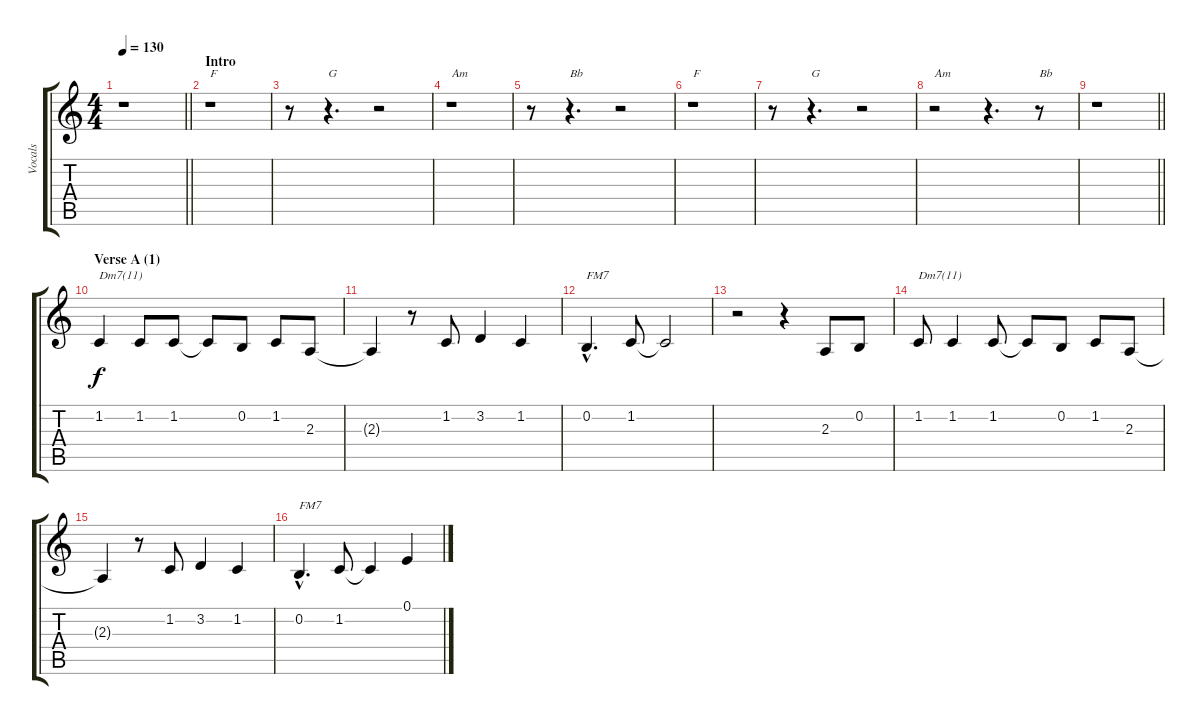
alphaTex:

\track ("Vocals" "Vocals") {instrument sopranosax}
\staff {score tabs}
\tuning (E4 B3 G3 D3 A2 E2) {hide}
\ts (4 4)
\tempo 130
\clef g2
\barLineRight lightlight
\ks c
r.1{dy f instrument sopranosax} |
\section ("" "Intro")
r.1{txt "F"} |
r.8 r.4{d txt "G"} r.2 |
r.1{txt "Am"} |
r.8 r.4{d txt "Bb"} r.2 |
r.1{txt "F"} |
r.8 r.4{d txt "G"} r.2 |
r.2{txt "Am"} r.4{d} r.8{txt "Bb"} |
\barLineRight lightlight
r.1 |
\section ("" "Verse A (1)")
1.2.4{txt "Dm7(11)"} 1.2.8 1.2.8 1.2{t}.8 0.2.8 1.2.8 2.3.8 |
2.3{t}.4 r.8 1.2.8 3.2.4 1.2.4 |
0.2{hac}.4{d txt "FM7"} 1.2.8 1.2{t}.2 |
r.2 r.4 2.3.8 0.2.8 |
1.2.8{txt "Dm7(11)"} 1.2.4 1.2.8 1.2{t}.8 0.2.8 1.2.8 2.3.8 |
2.3{t}.4 r.8 1.2.8 3.2.4 1.2.4 |
0.2{hac}.4{d txt "FM7"} 1.2.8 1.2{t}.4 0.1.4
